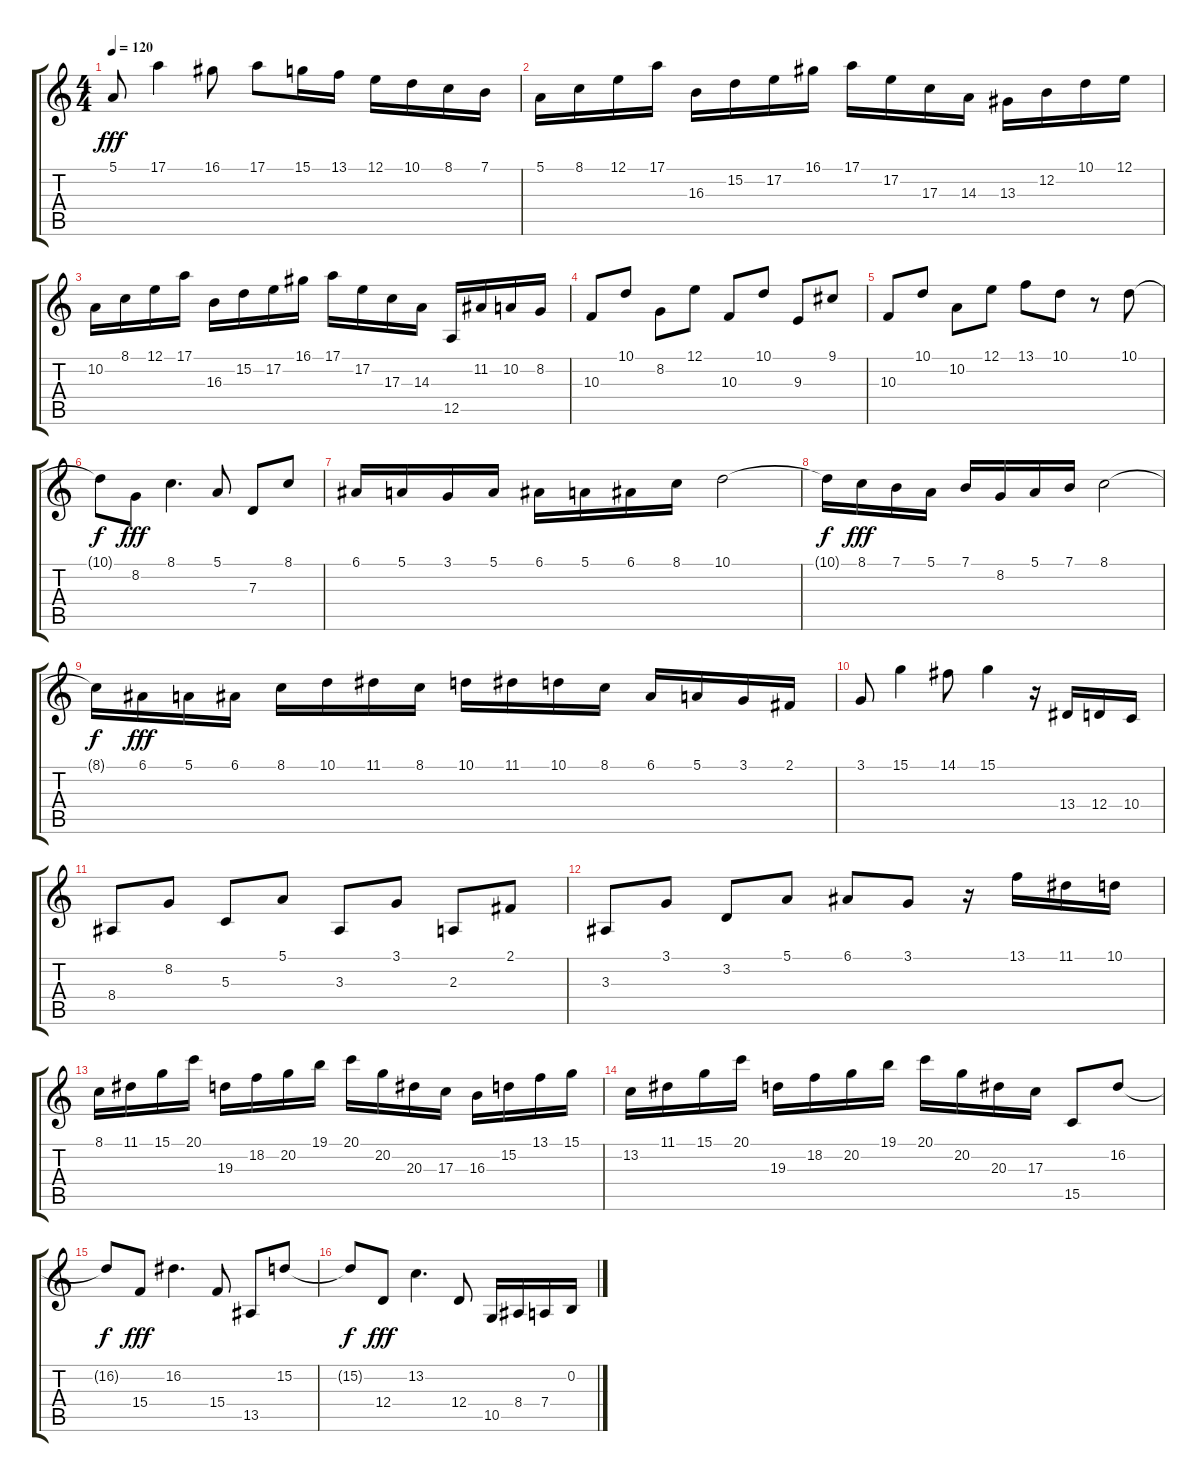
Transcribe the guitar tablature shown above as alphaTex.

\track "" {instrument violin}
\staff {score tabs}
\tuning (E4 B3 G3 D3 A2 E2) {hide}
\ts (4 4)
\tempo 120
\clef g2
\ks c
5.1.8{dy fff} 17.1.4 16.1.8 17.1.8 15.1.16 13.1.16 12.1.16 10.1.16 8.1.16 7.1.16 |
5.1.16 8.1.16 12.1.16 17.1.16 16.3.16 15.2.16 17.2.16 16.1.16 17.1.16 17.2.16 17.3.16 14.3.16 13.3.16 12.2.16 10.1.16 12.1.16 |
10.2.16 8.1.16 12.1.16 17.1.16 16.3.16 15.2.16 17.2.16 16.1.16 17.1.16 17.2.16 17.3.16 14.3.16 12.5.16 11.2.16 10.2.16 8.2.16 |
10.3.8 10.1.8 8.2.8 12.1.8 10.3.8 10.1.8 9.3.8 9.1.8 |
10.3.8 10.1.8 10.2.8 12.1.8 13.1.8 10.1.8 r.8 10.1.8 |
10.1{t}.8{dy f} 8.2.8{dy fff} 8.1.4{d} 5.1.8 7.3.8 8.1.8 |
6.1.16 5.1.16 3.1.16 5.1.16 6.1.16 5.1.16 6.1.16 8.1.16 10.1.2 |
10.1{t}.16{dy f} 8.1.16{dy fff} 7.1.16 5.1.16 7.1.16 8.2.16 5.1.16 7.1.16 8.1.2 |
8.1{t}.16{dy f} 6.1.16{dy fff} 5.1.16 6.1.16 8.1.16 10.1.16 11.1.16 8.1.16 10.1.16 11.1.16 10.1.16 8.1.16 6.1.16 5.1.16 3.1.16 2.1.16 |
3.1.8 15.1.4 14.1.8 15.1.4 r.16 13.4.16 12.4.16 10.4.16 |
8.4.8 8.2.8 5.3.8 5.1.8 3.3.8 3.1.8 2.3.8 2.1.8 |
3.3.8 3.1.8 3.2.8 5.1.8 6.1.8 3.1.8 r.16 13.1.16 11.1.16 10.1.16 |
8.1.16 11.1.16 15.1.16 20.1.16 19.3.16 18.2.16 20.2.16 19.1.16 20.1.16 20.2.16 20.3.16 17.3.16 16.3.16 15.2.16 13.1.16 15.1.16 |
13.2.16 11.1.16 15.1.16 20.1.16 19.3.16 18.2.16 20.2.16 19.1.16 20.1.16 20.2.16 20.3.16 17.3.16 15.5.8 16.2.8 |
16.2{t}.8{dy f} 15.4.8{dy fff} 16.2.4{d} 15.4.8 13.5.8 15.2.8 |
15.2{t}.8{dy f} 12.4.8{dy fff} 13.2.4{d} 12.4.8 10.5.16 8.4.16 7.4.16 0.2.16
